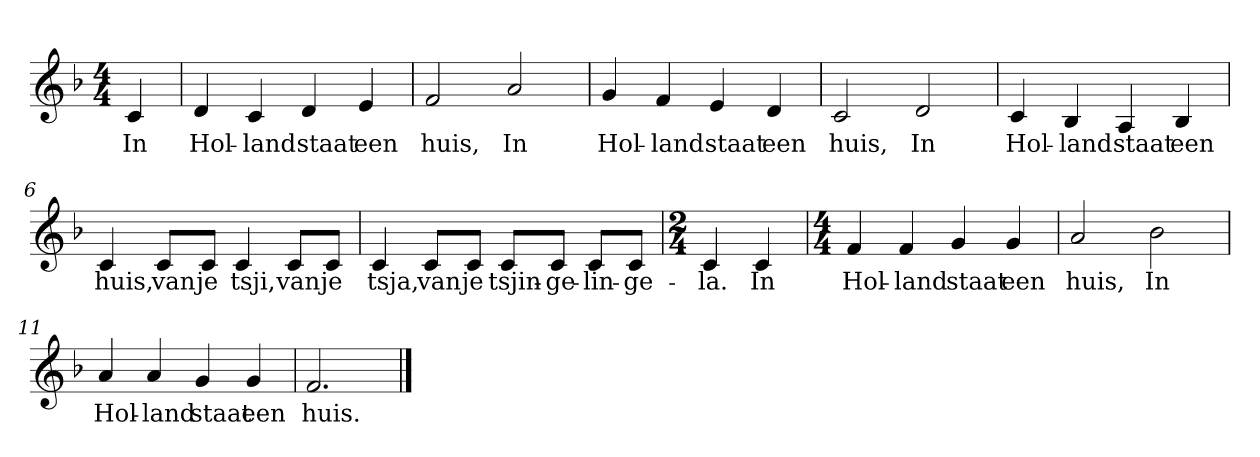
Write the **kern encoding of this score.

**kern	**text
*part1	*part1
*staff1	*staff1
*clefG2	*
*k[b-]	*
*F:	*
*M4/4	*
*MM120	*
=	=
4c	In
=1	=1
4d	Hol-
4c	-land
4d	staat
4e	een
=2	=2
2f	huis,
2a	In
=3	=3
4g	Hol-
4f	-land
4e	staat
4d	een
=4	=4
2c	huis,
2d	In
=5	=5
4c	Hol-
4B-	-land
4A	staat
4B-	een
=6	=6
4c	huis,
8c/L	van
8c/J	je
4c	tsji,
8c/L	van
8c/J	je
=7	=7
4c	tsja,
8c/L	van
8c/J	je
8c/L	tsjin-
8c/J	-ge-
8c/L	-lin-
8c/J	-ge-
=8	=8
*M2/4	*
4c	-la.
4c	In
=9	=9
*M4/4	*
4f	Hol-
4f	-land
4g	staat
4g	een
=10	=10
2a	huis,
2b-	In
=11	=11
4a	Hol-
4a	-land
4g	staat
4g	een
=12	=12
2.f	huis.
==	==
*-	*-
